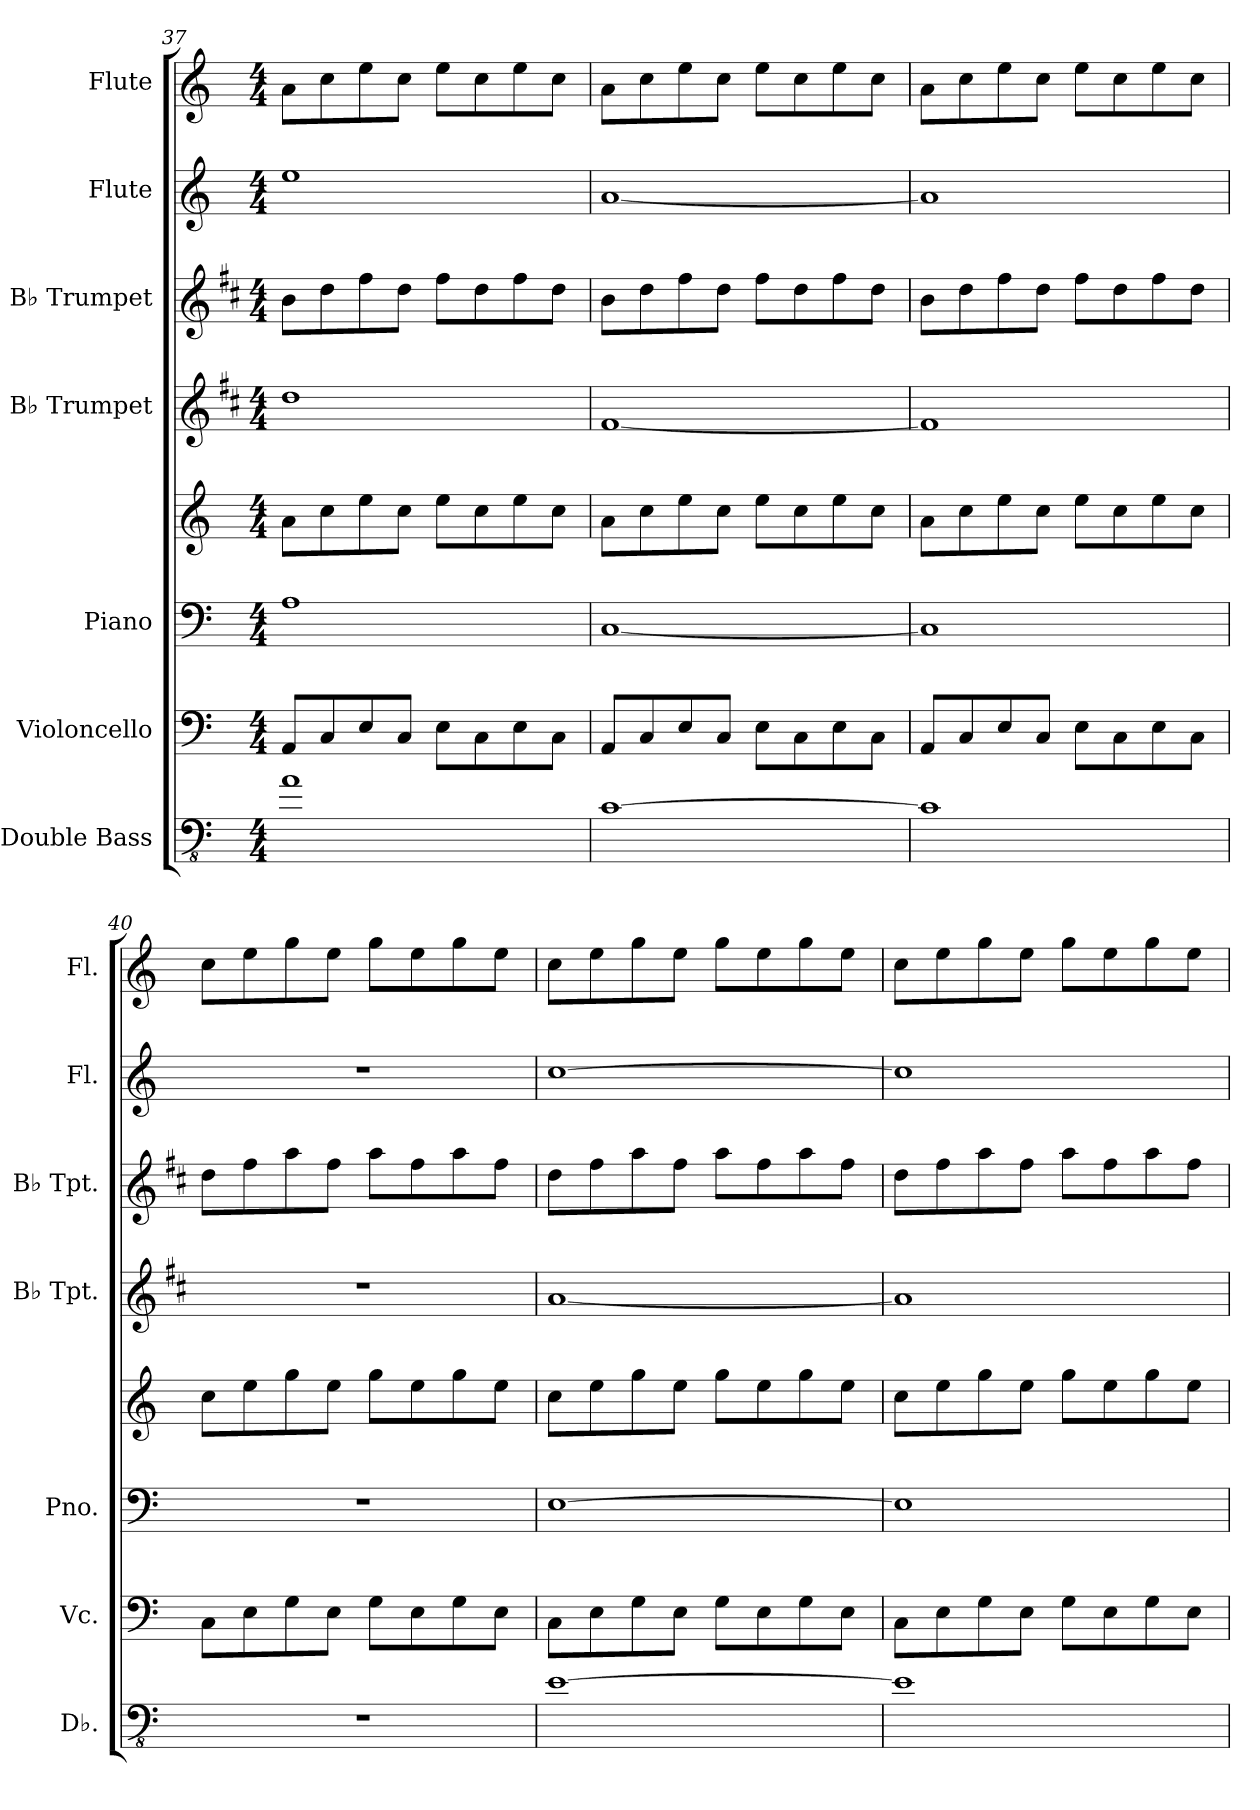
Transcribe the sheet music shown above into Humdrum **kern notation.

**kern	**kern	**kern	**kern	**kern	**kern	**kern	**kern
*part7	*part6	*part5	*part5	*part4	*part3	*part2	*part1
*staff8	*staff7	*staff6	*staff5	*staff4	*staff3	*staff2	*staff1
*I"Double Bass	*I"Violoncello	*I"Piano	*	*I"B♭ Trumpet	*I"B♭ Trumpet	*I"Flute	*I"Flute
*I'Db.	*I'Vc.	*I'Pno.	*	*I'B♭ Tpt.	*I'B♭ Tpt.	*I'Fl.	*I'Fl.
*clefFv4	*clefF4	*clefF4	*clefG2	*clefG2	*clefG2	*clefG2	*clefG2
*ITrd7c12	*	*	*	*ITrd1c2	*ITrd1c2	*	*
*k[]	*k[]	*k[]	*k[]	*k[]	*k[]	*k[]	*k[]
*M4/4	*M4/4	*M4/4	*M4/4	*M4/4	*M4/4	*M4/4	*M4/4
=37	=37	=37	=37	=37	=37	=37	=37
1AA	8AA/L	1A	8a\L	1cc	8a\L	1ee	8a\L
.	8C/	.	8cc\	.	8cc\	.	8cc\
.	8E/	.	8ee\	.	8ee\	.	8ee\
.	8C/J	.	8cc\J	.	8cc\J	.	8cc\J
.	8E\L	.	8ee\L	.	8ee\L	.	8ee\L
.	8C\	.	8cc\	.	8cc\	.	8cc\
.	8E\	.	8ee\	.	8ee\	.	8ee\
.	8C\J	.	8cc\J	.	8cc\J	.	8cc\J
=38	=38	=38	=38	=38	=38	=38	=38
[1CC	8AA/L	[1C	8a\L	[1e	8a\L	[1a	8a\L
.	8C/	.	8cc\	.	8cc\	.	8cc\
.	8E/	.	8ee\	.	8ee\	.	8ee\
.	8C/J	.	8cc\J	.	8cc\J	.	8cc\J
.	8E\L	.	8ee\L	.	8ee\L	.	8ee\L
.	8C\	.	8cc\	.	8cc\	.	8cc\
.	8E\	.	8ee\	.	8ee\	.	8ee\
.	8C\J	.	8cc\J	.	8cc\J	.	8cc\J
!!LO:PB:g=z
=39	=39	=39	=39	=39	=39	=39	=39
1CC]	8AA/L	1C]	8a\L	1e]	8a\L	1a]	8a\L
.	8C/	.	8cc\	.	8cc\	.	8cc\
.	8E/	.	8ee\	.	8ee\	.	8ee\
.	8C/J	.	8cc\J	.	8cc\J	.	8cc\J
.	8E\L	.	8ee\L	.	8ee\L	.	8ee\L
.	8C\	.	8cc\	.	8cc\	.	8cc\
.	8E\	.	8ee\	.	8ee\	.	8ee\
.	8C\J	.	8cc\J	.	8cc\J	.	8cc\J
=40	=40	=40	=40	=40	=40	=40	=40
1r	8C\L	1r	8cc\L	1r	8cc\L	1r	8cc\L
.	8E\	.	8ee\	.	8ee\	.	8ee\
.	8G\	.	8gg\	.	8gg\	.	8gg\
.	8E\J	.	8ee\J	.	8ee\J	.	8ee\J
.	8G\L	.	8gg\L	.	8gg\L	.	8gg\L
.	8E\	.	8ee\	.	8ee\	.	8ee\
.	8G\	.	8gg\	.	8gg\	.	8gg\
.	8E\J	.	8ee\J	.	8ee\J	.	8ee\J
=41	=41	=41	=41	=41	=41	=41	=41
[1EE	8C\L	[1E	8cc\L	[1g	8cc\L	[1cc	8cc\L
.	8E\	.	8ee\	.	8ee\	.	8ee\
.	8G\	.	8gg\	.	8gg\	.	8gg\
.	8E\J	.	8ee\J	.	8ee\J	.	8ee\J
.	8G\L	.	8gg\L	.	8gg\L	.	8gg\L
.	8E\	.	8ee\	.	8ee\	.	8ee\
.	8G\	.	8gg\	.	8gg\	.	8gg\
.	8E\J	.	8ee\J	.	8ee\J	.	8ee\J
=42	=42	=42	=42	=42	=42	=42	=42
1EE]	8C\L	1E]	8cc\L	1g]	8cc\L	1cc]	8cc\L
.	8E\	.	8ee\	.	8ee\	.	8ee\
.	8G\	.	8gg\	.	8gg\	.	8gg\
.	8E\J	.	8ee\J	.	8ee\J	.	8ee\J
.	8G\L	.	8gg\L	.	8gg\L	.	8gg\L
.	8E\	.	8ee\	.	8ee\	.	8ee\
.	8G\	.	8gg\	.	8gg\	.	8gg\
.	8E\J	.	8ee\J	.	8ee\J	.	8ee\J
=	=	=	=	=	=	=	=
*-	*-	*-	*-	*-	*-	*-	*-
